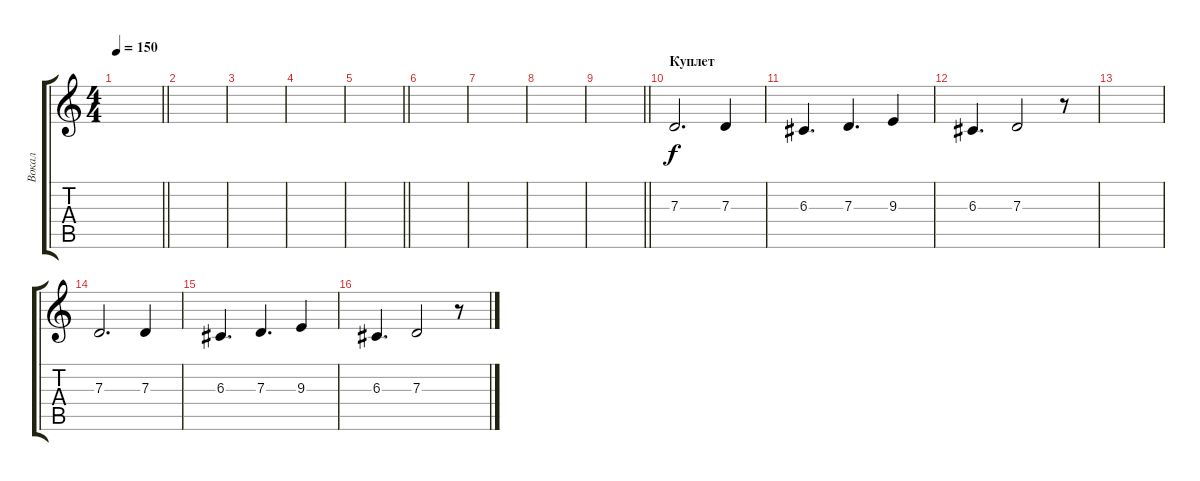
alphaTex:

\track ("Вокал" "Вокал") {instrument flute}
\staff {score tabs}
\tuning (E4 B3 G3 D3 A2 E2) {hide}
\ts (4 4)
\tempo 150
\clef g2
\barLineRight lightlight
\ks c
|
\section ("" " ")
|
|
|
\barLineRight lightlight
|
|
|
|
\barLineRight lightlight
|
\section ("" "Куплет")
7.3.2{d} 7.3.4 |
6.3.4{d} 7.3.4{d} 9.3.4 |
6.3.4{d} 7.3.2 r.8 |
|
7.3.2{d} 7.3.4 |
6.3.4{d} 7.3.4{d} 9.3.4 |
6.3.4{d} 7.3.2 r.8
